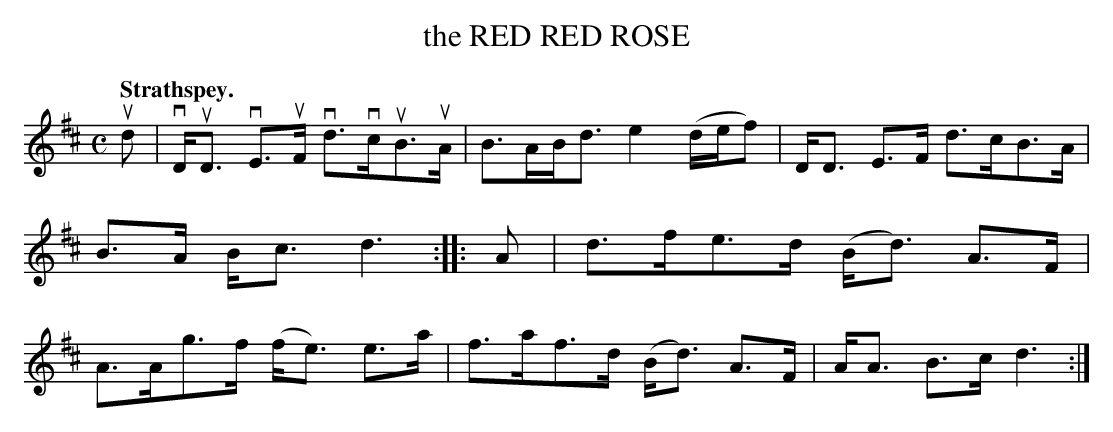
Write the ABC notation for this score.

X:1
T: the RED RED ROSE
Q:"Strathspey."
M: C
L: 1/8
K: D
ud |\
vD<uD vE>uF vd>vcuB>uA | B>AB<d e2 (d/e/f) |\
D<D E>F d>cB>A | B>A B<c d3 ::\
A |\
d>fe>d (B<d) A>F | A>Ag>f (f<e) e>a |\
f>af>d (B<d) A>F | A<A B>c d3 :|
